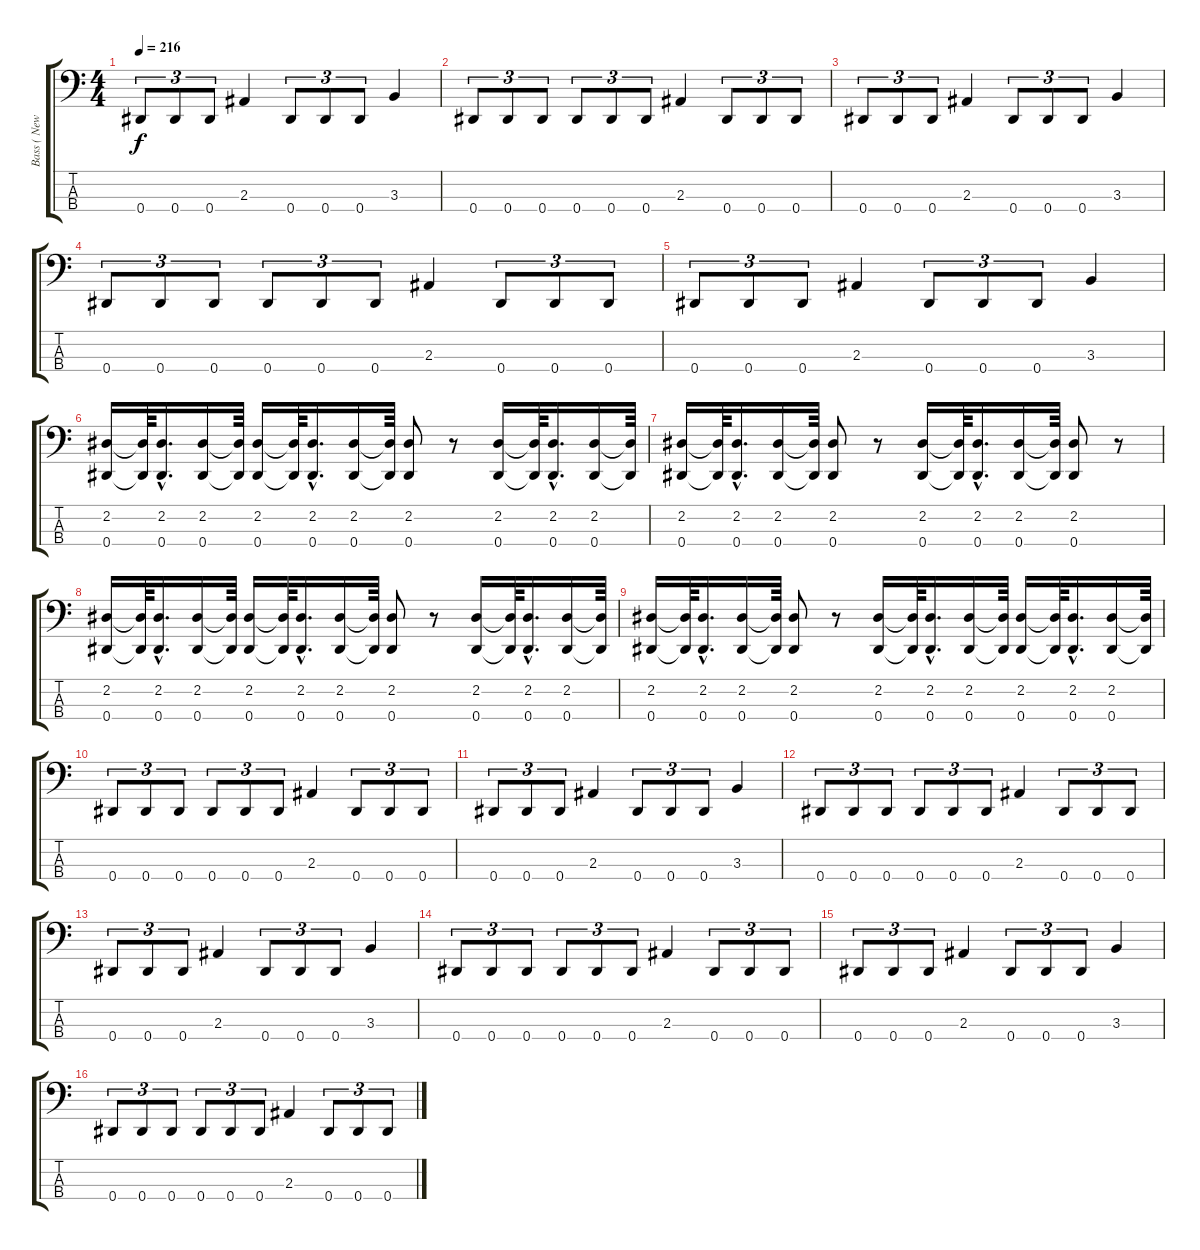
\track ("Bass ( Newsted )" "Bass ( New") {instrument electricbasspick}
\staff {score tabs}
\tuning (Gb2 Db2 Ab1 Eb1) {hide}
\ts (4 4)
\tempo 216
\clef f4
\ks c
0.4.8{tu (3 2) dy f} 0.4.8{tu (3 2)} 0.4.8{tu (3 2)} 2.3.4 0.4.8{tu (3 2)} 0.4.8{tu (3 2)} 0.4.8{tu (3 2)} 3.3.4 |
0.4.8{tu (3 2)} 0.4.8{tu (3 2)} 0.4.8{tu (3 2)} 0.4.8{tu (3 2)} 0.4.8{tu (3 2)} 0.4.8{tu (3 2)} 2.3.4 0.4.8{tu (3 2)} 0.4.8{tu (3 2)} 0.4.8{tu (3 2)} |
0.4.8{tu (3 2)} 0.4.8{tu (3 2)} 0.4.8{tu (3 2)} 2.3.4 0.4.8{tu (3 2)} 0.4.8{tu (3 2)} 0.4.8{tu (3 2)} 3.3.4 |
0.4.8{tu (3 2)} 0.4.8{tu (3 2)} 0.4.8{tu (3 2)} 0.4.8{tu (3 2)} 0.4.8{tu (3 2)} 0.4.8{tu (3 2)} 2.3.4 0.4.8{tu (3 2)} 0.4.8{tu (3 2)} 0.4.8{tu (3 2)} |
0.4.8{tu (3 2)} 0.4.8{tu (3 2)} 0.4.8{tu (3 2)} 2.3.4 0.4.8{tu (3 2)} 0.4.8{tu (3 2)} 0.4.8{tu (3 2)} 3.3.4 |
(2.2 0.4).16 (2.2{t} 0.4{t}).64 (2.2{hac} 0.4{hac}).16{d} (2.2 0.4).16 (2.2{t} 0.4{t}).64 (2.2 0.4).16 (2.2{t} 0.4{t}).64 (2.2{hac} 0.4{hac}).16{d} (2.2 0.4).16 (2.2{t} 0.4{t}).64 (2.2 0.4).8 r.8 (2.2 0.4).16 (2.2{t} 0.4{t}).64 (2.2{hac} 0.4{hac}).16{d} (2.2 0.4).16 (2.2{t} 0.4{t}).64 |
(2.2 0.4).16 (2.2{t} 0.4{t}).64 (2.2{hac} 0.4{hac}).16{d} (2.2 0.4).16 (2.2{t} 0.4{t}).64 (2.2 0.4).8 r.8 (2.2 0.4).16 (2.2{t} 0.4{t}).64 (2.2{hac} 0.4{hac}).16{d} (2.2 0.4).16 (2.2{t} 0.4{t}).64 (2.2 0.4).8 r.8 |
(2.2 0.4).16 (2.2{t} 0.4{t}).64 (2.2{hac} 0.4{hac}).16{d} (2.2 0.4).16 (2.2{t} 0.4{t}).64 (2.2 0.4).16 (2.2{t} 0.4{t}).64 (2.2{hac} 0.4{hac}).16{d} (2.2 0.4).16 (2.2{t} 0.4{t}).64 (2.2 0.4).8 r.8 (2.2 0.4).16 (2.2{t} 0.4{t}).64 (2.2{hac} 0.4{hac}).16{d} (2.2 0.4).16 (2.2{t} 0.4{t}).64 |
(2.2 0.4).16 (2.2{t} 0.4{t}).64 (2.2{hac} 0.4{hac}).16{d} (2.2 0.4).16 (2.2{t} 0.4{t}).64 (2.2 0.4).8 r.8 (2.2 0.4).16 (2.2{t} 0.4{t}).64 (2.2{hac} 0.4{hac}).16{d} (2.2 0.4).16 (2.2{t} 0.4{t}).64 (2.2 0.4).16 (2.2{t} 0.4{t}).64 (2.2{hac} 0.4{hac}).16{d} (2.2 0.4).16 (2.2{t} 0.4{t}).64 |
0.4.8{tu (3 2)} 0.4.8{tu (3 2)} 0.4.8{tu (3 2)} 0.4.8{tu (3 2)} 0.4.8{tu (3 2)} 0.4.8{tu (3 2)} 2.3.4 0.4.8{tu (3 2)} 0.4.8{tu (3 2)} 0.4.8{tu (3 2)} |
0.4.8{tu (3 2)} 0.4.8{tu (3 2)} 0.4.8{tu (3 2)} 2.3.4 0.4.8{tu (3 2)} 0.4.8{tu (3 2)} 0.4.8{tu (3 2)} 3.3.4 |
0.4.8{tu (3 2)} 0.4.8{tu (3 2)} 0.4.8{tu (3 2)} 0.4.8{tu (3 2)} 0.4.8{tu (3 2)} 0.4.8{tu (3 2)} 2.3.4 0.4.8{tu (3 2)} 0.4.8{tu (3 2)} 0.4.8{tu (3 2)} |
0.4.8{tu (3 2)} 0.4.8{tu (3 2)} 0.4.8{tu (3 2)} 2.3.4 0.4.8{tu (3 2)} 0.4.8{tu (3 2)} 0.4.8{tu (3 2)} 3.3.4 |
0.4.8{tu (3 2)} 0.4.8{tu (3 2)} 0.4.8{tu (3 2)} 0.4.8{tu (3 2)} 0.4.8{tu (3 2)} 0.4.8{tu (3 2)} 2.3.4 0.4.8{tu (3 2)} 0.4.8{tu (3 2)} 0.4.8{tu (3 2)} |
0.4.8{tu (3 2)} 0.4.8{tu (3 2)} 0.4.8{tu (3 2)} 2.3.4 0.4.8{tu (3 2)} 0.4.8{tu (3 2)} 0.4.8{tu (3 2)} 3.3.4 |
0.4.8{tu (3 2)} 0.4.8{tu (3 2)} 0.4.8{tu (3 2)} 0.4.8{tu (3 2)} 0.4.8{tu (3 2)} 0.4.8{tu (3 2)} 2.3.4 0.4.8{tu (3 2)} 0.4.8{tu (3 2)} 0.4.8{tu (3 2)}
